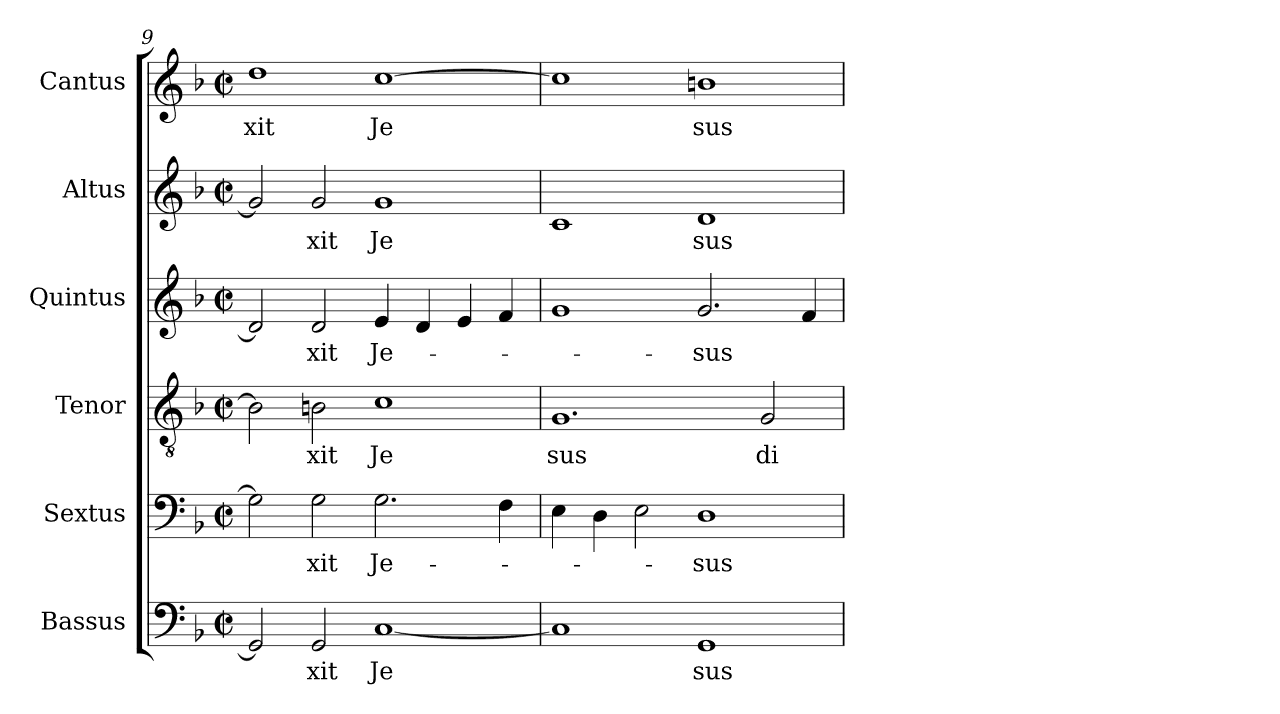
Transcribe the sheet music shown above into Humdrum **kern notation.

**kern	**text	**kern	**text	**kern	**text	**kern	**text	**kern	**text	**kern	**text
*part6	*part6	*part5	*part5	*part4	*part4	*part3	*part3	*part2	*part2	*part1	*part1
*staff6	*staff6	*staff5	*staff5	*staff4	*staff4	*staff3	*staff3	*staff2	*staff2	*staff1	*staff1
*I"Bassus	*	*I"Sextus	*	*I"Tenor	*	*I"Quintus	*	*I"Altus	*	*I"Cantus	*
*clefF4	*	*clefF4	*	*clefGv2	*	*clefG2	*	*clefG2	*	*clefG2	*
*k[b-]	*	*k[b-]	*	*k[b-]	*	*k[b-]	*	*k[b-]	*	*k[b-]	*
*F:	*	*F:	*	*F:	*	*F:	*	*F:	*	*F:	*
*M2/2	*	*M2/2	*	*M2/2	*	*M2/2	*	*M2/2	*	*M2/2	*
*met(c|)	*	*met(c|)	*	*met(c|)	*	*met(c|)	*	*met(c|)	*	*met(c|)	*
=9	=9	=9	=9	=9	=9	=9	=9	=9	=9	=9	=9
!	!	!	!	!	!	!	!	!	!	!	!LO:LY:b:cj
2GG/]	.	2G\]	.	2B\]	.	2d/]	.	2g/]	.	1dd	xit
!	!LO:LY:b:cj	!	!LO:LY:b:cj	!	!LO:LY:b:cj	!	!LO:LY:b:cj	!	!LO:LY:b:cj	!	!
2GG/	xit	2G\	-xit	2Bn\	xit	2d/	-xit	2g/	xit	.	.
!	!LO:LY:b:cj	!	!LO:LY:b:cj	!	!LO:LY:b:cj	!	!LO:LY:b:cj	!	!LO:LY:b:cj	!	!LO:LY:b:cj
[<1C	Je	2.G\	Je-	1c	Je	4e/	Je-	1g	Je	[>1cc	Je
.	.	.	.	.	.	4d/	.	.	.	.	.
.	.	.	.	.	.	4e/	.	.	.	.	.
.	.	4F\	.	.	.	4f/	.	.	.	.	.
=10	=10	=10	=10	=10	=10	=10	=10	=10	=10	=10	=10
!	!	!	!	!	!LO:LY:b:cj	!	!	!	!	!	!
1C]	.	4E\	.	1.G	sus	1g	.	1c	.	1cc]	.
.	.	4D\	.	.	.	.	.	.	.	.	.
.	.	2E\	.	.	.	.	.	.	.	.	.
!	!LO:LY:b:cj	!	!LO:LY:b:cj	!	!	!	!LO:LY:b	!	!LO:LY:b:cj	!	!LO:LY:b:cj
1GG	sus	1D	-sus	.	.	2.g/	-sus	1d	sus	1bn	sus
!	!	!	!	!	!LO:LY:b:cj	!	!	!	!	!	!
.	.	.	.	2G/	di	.	.	.	.	.	.
.	.	.	.	.	.	4f/	.	.	.	.	.
=	=	=	=	=	=	=	=	=	=	=	=
*-	*-	*-	*-	*-	*-	*-	*-	*-	*-	*-	*-
